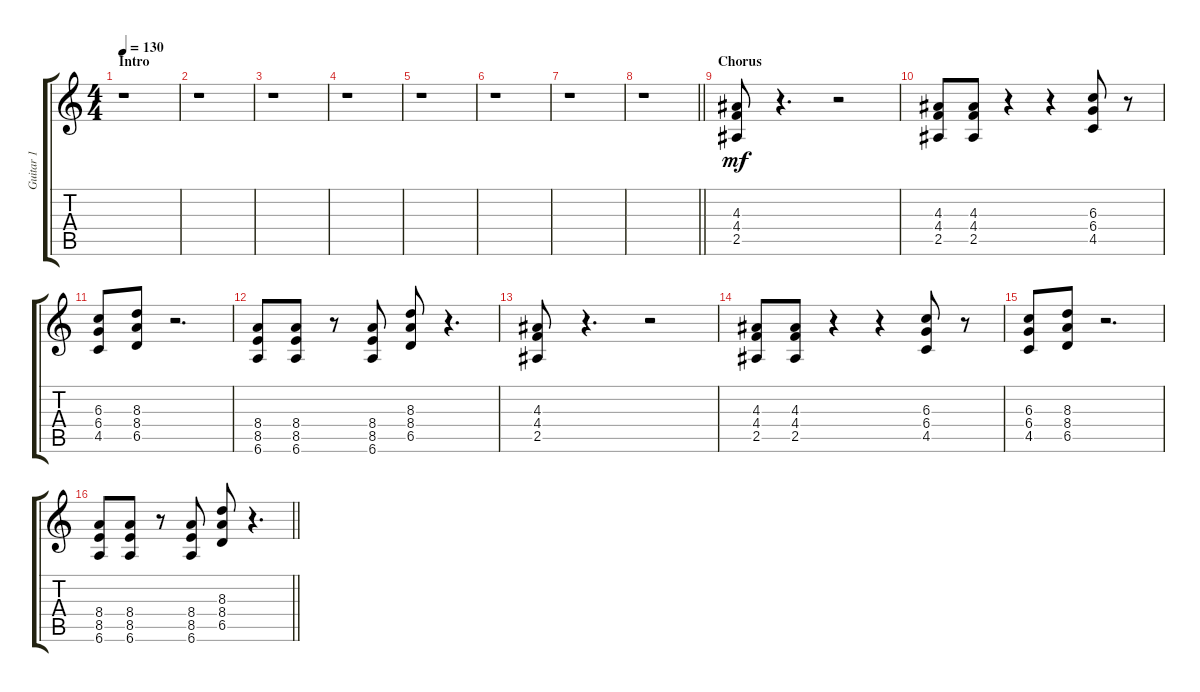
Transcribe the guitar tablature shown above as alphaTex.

\track ("Guitar 1" "Guitar 1") {instrument distortionguitar}
\staff {score tabs}
\tuning (Eb4 Bb3 Gb3 Db3 Ab2 Eb2) {hide}
\ts (4 4)
\section ("" "Intro")
\tempo 130
\clef g2
\ks c
r.1{dy mf instrument distortionguitar} |
r.1 |
r.1 |
r.1 |
r.1 |
r.1 |
r.1 |
\barLineRight lightlight
r.1 |
\section ("" "Chorus")
(4.3 4.4 2.5).8 r.4{d} r.2 |
(4.3 4.4 2.5).8 (4.3 4.4 2.5).8 r.4 r.4 (6.3 6.4 4.5).8 r.8 |
(6.3 6.4 4.5).8 (8.3 8.4 6.5).8 r.2{d} |
(8.4 8.5 6.6).8 (8.4 8.5 6.6).8 r.8 (8.4 8.5 6.6).8 (8.3 8.4 6.5).8 r.4{d} |
(4.3 4.4 2.5).8 r.4{d} r.2 |
(4.3 4.4 2.5).8 (4.3 4.4 2.5).8 r.4 r.4 (6.3 6.4 4.5).8 r.8 |
(6.3 6.4 4.5).8 (8.3 8.4 6.5).8 r.2{d} |
\barLineRight lightlight
(8.4 8.5 6.6).8 (8.4 8.5 6.6).8 r.8 (8.4 8.5 6.6).8 (8.3 8.4 6.5).8 r.4{d}
